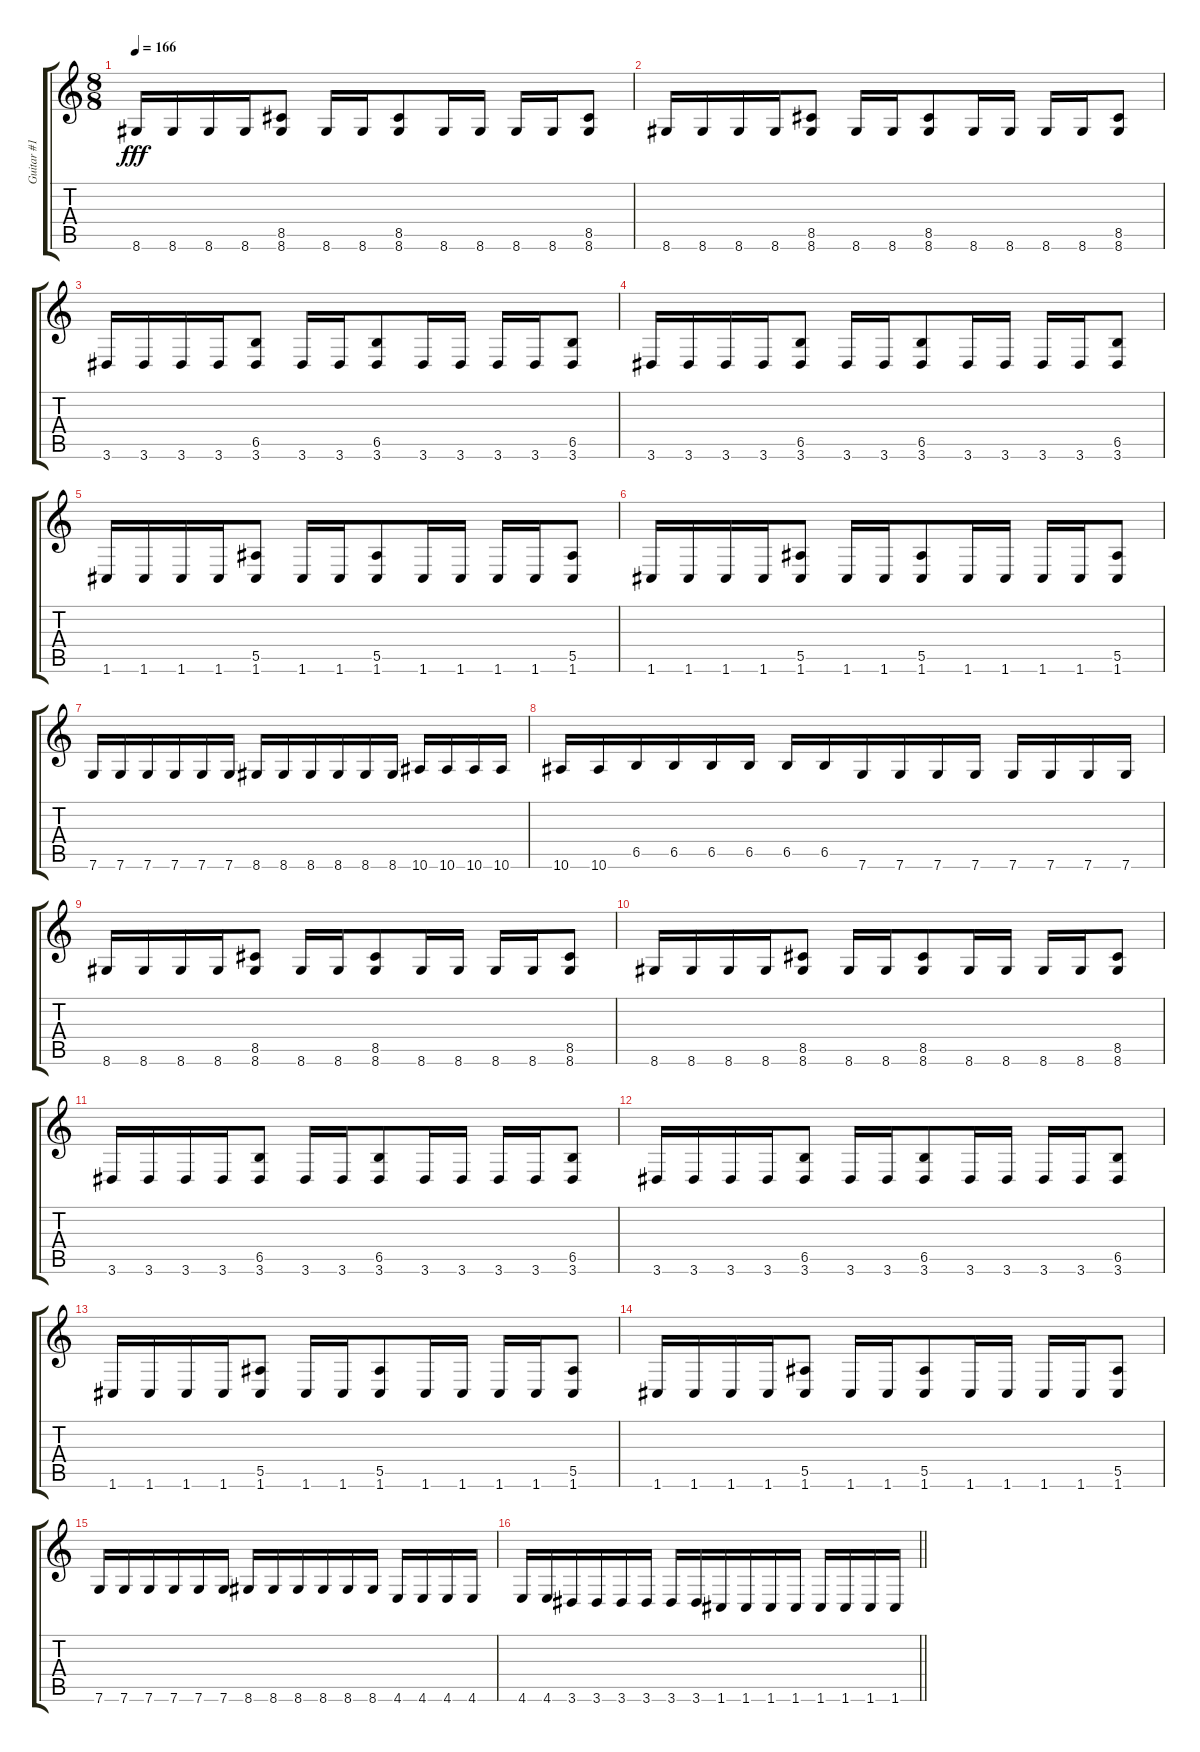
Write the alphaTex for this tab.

\track ("Guitar #1" "Guitar #1") {instrument distortionguitar}
\staff {score tabs}
\tuning (C4 G3 Eb3 Bb2 F2 C2) {hide}
\ts (8 8)
\section ("" "")
\tempo 166
\clef g2
\ks c
8.6.16{dy fff} 8.6.16 8.6.16 8.6.16 (8.5 8.6).8 8.6.16 8.6.16 (8.5 8.6).8 8.6.16 8.6.16 8.6.16 8.6.16 (8.5 8.6).8 |
8.6.16 8.6.16 8.6.16 8.6.16 (8.5 8.6).8 8.6.16 8.6.16 (8.5 8.6).8 8.6.16 8.6.16 8.6.16 8.6.16 (8.5 8.6).8 |
3.6.16 3.6.16 3.6.16 3.6.16 (6.5 3.6).8 3.6.16 3.6.16 (6.5 3.6).8 3.6.16 3.6.16 3.6.16 3.6.16 (6.5 3.6).8 |
3.6.16 3.6.16 3.6.16 3.6.16 (6.5 3.6).8 3.6.16 3.6.16 (6.5 3.6).8 3.6.16 3.6.16 3.6.16 3.6.16 (6.5 3.6).8 |
1.6.16 1.6.16 1.6.16 1.6.16 (5.5 1.6).8 1.6.16 1.6.16 (5.5 1.6).8 1.6.16 1.6.16 1.6.16 1.6.16 (5.5 1.6).8 |
1.6.16 1.6.16 1.6.16 1.6.16 (5.5 1.6).8 1.6.16 1.6.16 (5.5 1.6).8 1.6.16 1.6.16 1.6.16 1.6.16 (5.5 1.6).8 |
7.6.16 7.6.16 7.6.16 7.6.16 7.6.16 7.6.16 8.6.16 8.6.16 8.6.16 8.6.16 8.6.16 8.6.16 10.6.16 10.6.16 10.6.16 10.6.16 |
10.6.16 10.6.16 6.5.16 6.5.16 6.5.16 6.5.16 6.5.16 6.5.16 7.6.16 7.6.16 7.6.16 7.6.16 7.6.16 7.6.16 7.6.16 7.6.16 |
8.6.16 8.6.16 8.6.16 8.6.16 (8.5 8.6).8 8.6.16 8.6.16 (8.5 8.6).8 8.6.16 8.6.16 8.6.16 8.6.16 (8.5 8.6).8 |
8.6.16 8.6.16 8.6.16 8.6.16 (8.5 8.6).8 8.6.16 8.6.16 (8.5 8.6).8 8.6.16 8.6.16 8.6.16 8.6.16 (8.5 8.6).8 |
3.6.16 3.6.16 3.6.16 3.6.16 (6.5 3.6).8 3.6.16 3.6.16 (6.5 3.6).8 3.6.16 3.6.16 3.6.16 3.6.16 (6.5 3.6).8 |
3.6.16 3.6.16 3.6.16 3.6.16 (6.5 3.6).8 3.6.16 3.6.16 (6.5 3.6).8 3.6.16 3.6.16 3.6.16 3.6.16 (6.5 3.6).8 |
1.6.16 1.6.16 1.6.16 1.6.16 (5.5 1.6).8 1.6.16 1.6.16 (5.5 1.6).8 1.6.16 1.6.16 1.6.16 1.6.16 (5.5 1.6).8 |
1.6.16 1.6.16 1.6.16 1.6.16 (5.5 1.6).8 1.6.16 1.6.16 (5.5 1.6).8 1.6.16 1.6.16 1.6.16 1.6.16 (5.5 1.6).8 |
7.6.16 7.6.16 7.6.16 7.6.16 7.6.16 7.6.16 8.6.16 8.6.16 8.6.16 8.6.16 8.6.16 8.6.16 4.6.16 4.6.16 4.6.16 4.6.16 |
\barLineRight lightlight
4.6.16 4.6.16 3.6.16 3.6.16 3.6.16 3.6.16 3.6.16 3.6.16 1.6.16 1.6.16 1.6.16 1.6.16 1.6.16 1.6.16 1.6.16 1.6.16
